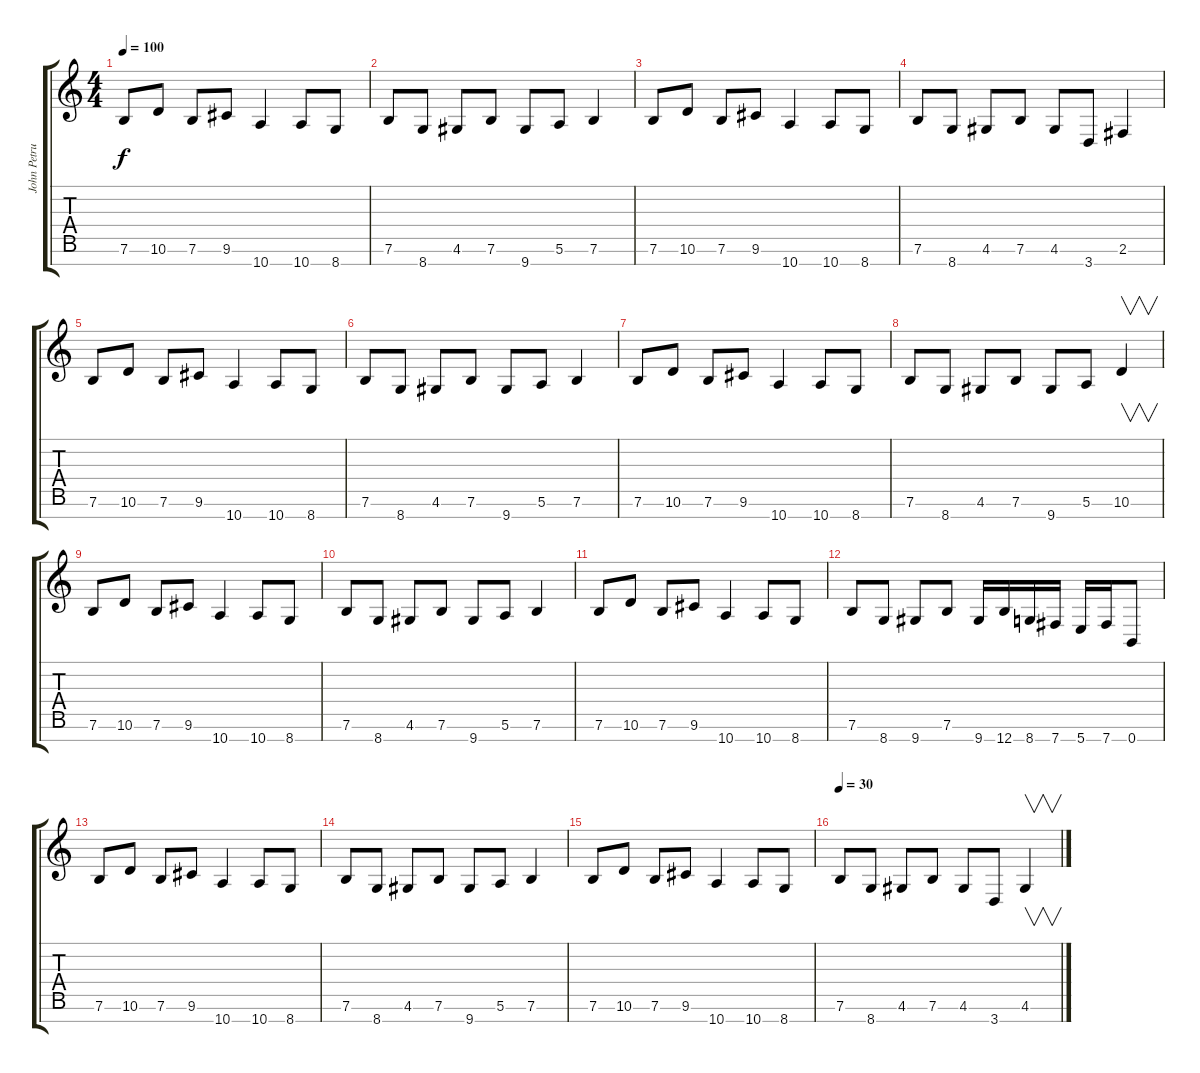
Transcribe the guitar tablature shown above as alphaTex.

\track ("John Petrucci Rhythm" "John Petru") {instrument distortionguitar}
\staff {score tabs}
\tuning (E4 B3 G3 D3 A2 E2 B1) {hide}
\ts (4 4)
\tempo 100
\clef g2
\ks c
7.6.8{dy f} 10.6.8 7.6.8 9.6.8 10.7.4 10.7.8 8.7.8 |
7.6.8 8.7.8 4.6.8 7.6.8 9.7.8 5.6.8 7.6.4 |
7.6.8 10.6.8 7.6.8 9.6.8 10.7.4 10.7.8 8.7.8 |
7.6.8 8.7.8 4.6.8 7.6.8 4.6.8 3.7.8 2.6.4 |
7.6.8 10.6.8 7.6.8 9.6.8 10.7.4 10.7.8 8.7.8 |
7.6.8 8.7.8 4.6.8 7.6.8 9.7.8 5.6.8 7.6.4 |
7.6.8 10.6.8 7.6.8 9.6.8 10.7.4 10.7.8 8.7.8 |
7.6.8 8.7.8 4.6.8 7.6.8 9.7.8 5.6.8 10.6.4{v} |
7.6.8 10.6.8 7.6.8 9.6.8 10.7.4 10.7.8 8.7.8 |
7.6.8 8.7.8 4.6.8 7.6.8 9.7.8 5.6.8 7.6.4 |
7.6.8 10.6.8 7.6.8 9.6.8 10.7.4 10.7.8 8.7.8 |
7.6.8 8.7.8 9.7.8 7.6.8 9.7.16 12.7.16 8.7.16 7.7.16 5.7.16 7.7.16 0.7.8 |
7.6.8 10.6.8 7.6.8 9.6.8 10.7.4 10.7.8 8.7.8 |
7.6.8 8.7.8 4.6.8 7.6.8 9.7.8 5.6.8 7.6.4 |
7.6.8 10.6.8 7.6.8 9.6.8 10.7.4 10.7.8 8.7.8 |
\tempo 30
7.6.8 8.7.8 4.6.8 7.6.8 4.6.8 3.7.8 4.6.4{v}
